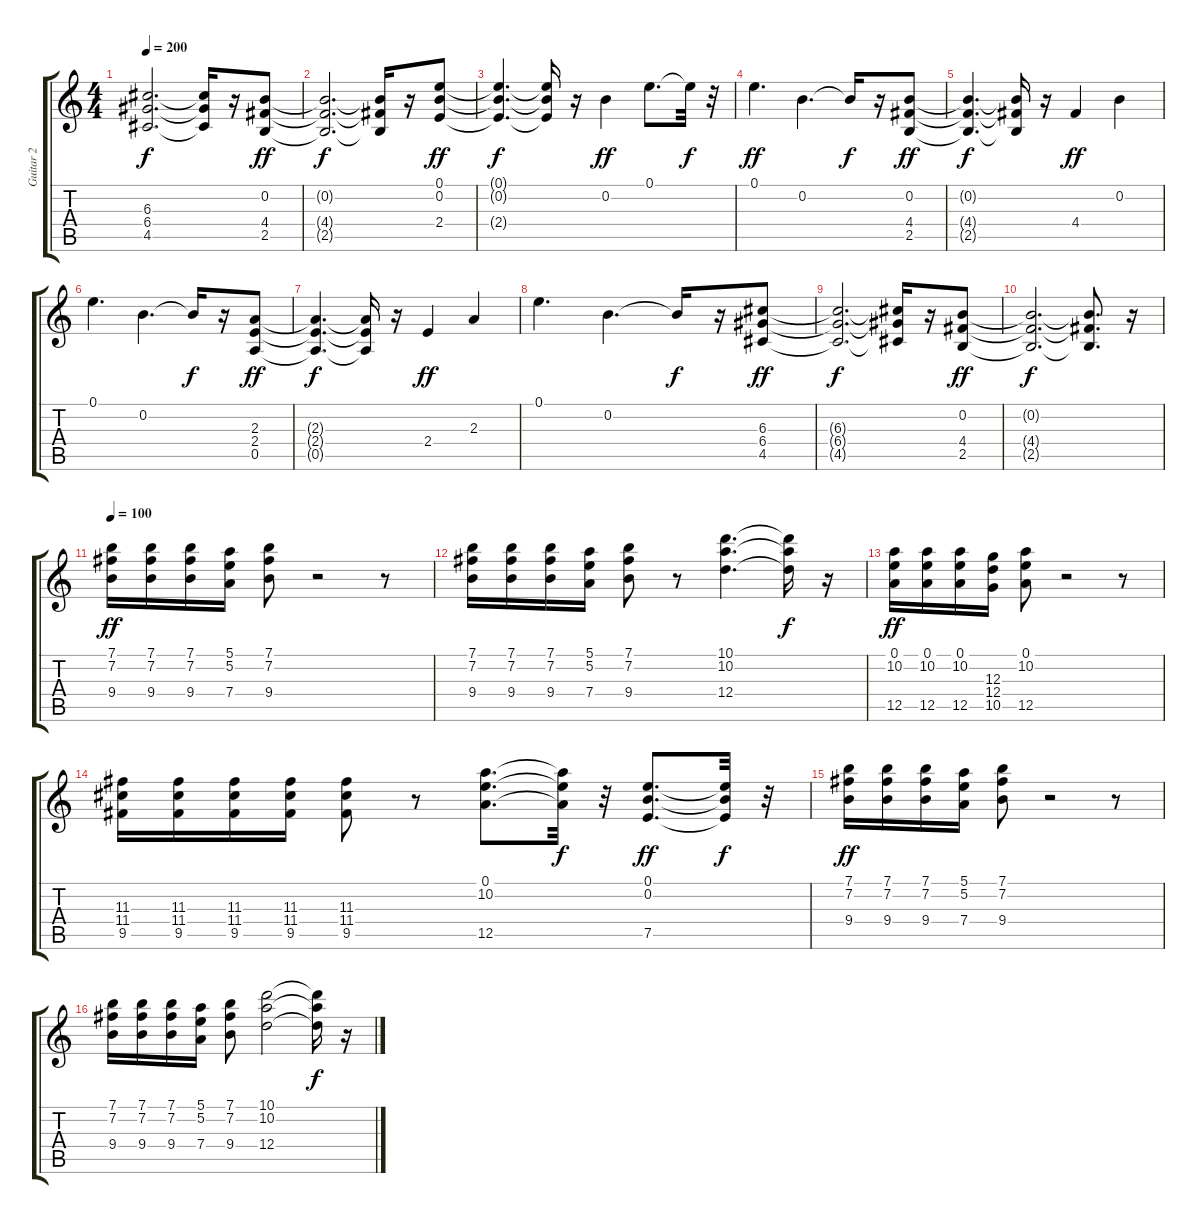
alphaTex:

\track ("Guitar 2" "Guitar 2") {instrument distortionguitar}
\staff {score tabs}
\tuning (E4 B3 G3 D3 A2 E2) {hide}
\ts (4 4)
\tempo 200
\clef g2
\ks c
(6.3{t} 6.4{t} 4.5{t}).2{d dy f} (6.3{t} 6.4{t} 4.5{t}).16 r.16 (0.2 4.4 2.5).8{dy ff} |
(0.2{t} 4.4{t} 2.5{t}).2{d dy f} (0.2{t} 4.4{t} 2.5{t}).16 r.16 (0.1 0.2 2.4).8{dy ff} |
(0.1{t} 0.2{t} 2.4{t}).4{d dy f} (0.1{t} 0.2{t} 2.4{t}).16 r.16 0.2.4{dy ff} 0.1.8{d} 0.1{t}.32{dy f} r.32 |
0.1.4{d dy ff} 0.2.4{d} 0.2{t}.16{dy f} r.16 (0.2 4.4 2.5).8{dy ff} |
(0.2{t} 4.4{t} 2.5{t}).4{d dy f} (0.2{t} 4.4{t} 2.5{t}).16 r.16 4.4.4{dy ff} 0.2.4 |
0.1.4{d} 0.2.4{d} 0.2{t}.16{dy f} r.16 (2.3 2.4 0.5).8{dy ff} |
(2.3{t} 2.4{t} 0.5{t}).4{d dy f} (2.3{t} 2.4{t} 0.5{t}).16 r.16 2.4.4{dy ff} 2.3.4 |
0.1.4{d} 0.2.4{d} 0.2{t}.16{dy f} r.16 (6.3 6.4 4.5).8{dy ff} |
(6.3{t} 6.4{t} 4.5{t}).2{d dy f} (6.3{t} 6.4{t} 4.5{t}).16 r.16 (0.2 4.4 2.5).8{dy ff} |
(0.2{t} 4.4{t} 2.5{t}).2{d dy f} (0.2{t} 4.4{t} 2.5{t}).8{d} r.16 |
\tempo 100
(7.1 7.2 9.4).16{dy ff instrument distortionguitar} (7.1 7.2 9.4).16 (7.1 7.2 9.4).16 (5.1 5.2 7.4).16 (7.1 7.2 9.4).8 r.2 r.8 |
(7.1 7.2 9.4).16 (7.1 7.2 9.4).16 (7.1 7.2 9.4).16 (5.1 5.2 7.4).16 (7.1 7.2 9.4).8 r.8 (10.1 10.2 12.4).4{d} (10.1{t} 10.2{t} 12.4{t}).16{dy f} r.16 |
(0.1 10.2 12.5).16{dy ff} (0.1 10.2 12.5).16 (0.1 10.2 12.5).16 (12.3 12.4 10.5).16 (0.1 10.2 12.5).8 r.2 r.8 |
(11.3 11.4 9.5).16 (11.3 11.4 9.5).16 (11.3 11.4 9.5).16 (11.3 11.4 9.5).16 (11.3 11.4 9.5).8 r.8 (0.1 10.2 12.5).8{d} (0.1{t} 10.2{t} 12.5{t}).32{dy f} r.32 (0.1 0.2 7.5).8{d dy ff} (0.1{t} 0.2{t} 7.5{t}).32{dy f} r.32 |
(7.1 7.2 9.4).16{dy ff} (7.1 7.2 9.4).16 (7.1 7.2 9.4).16 (5.1 5.2 7.4).16 (7.1 7.2 9.4).8 r.2 r.8 |
(7.1 7.2 9.4).16 (7.1 7.2 9.4).16 (7.1 7.2 9.4).16 (5.1 5.2 7.4).16 (7.1 7.2 9.4).8 (10.1 10.2 12.4).2 (10.1{t} 10.2{t} 12.4{t}).16{dy f} r.16
